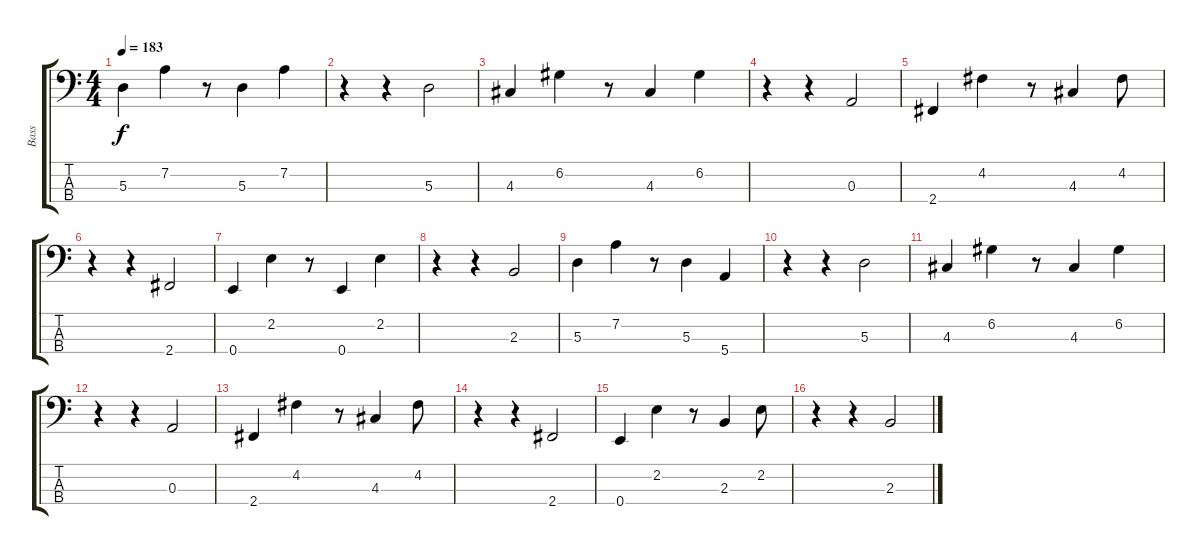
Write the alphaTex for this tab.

\track ("Bass" "Bass") {instrument electricbassfinger}
\staff {score tabs}
\tuning (G2 D2 A1 E1) {hide}
\ts (4 4)
\tempo 183
\clef f4
\ks c
5.3.4{dy f} 7.2.4 r.8 5.3.4 7.2.4 |
r.4 r.4 5.3.2 |
4.3.4 6.2.4 r.8 4.3.4 6.2.4 |
r.4 r.4 0.3.2 |
2.4.4 4.2.4 r.8 4.3.4 4.2.8 |
r.4 r.4 2.4.2 |
0.4.4 2.2.4 r.8 0.4.4 2.2.4 |
r.4 r.4 2.3.2 |
5.3.4 7.2.4 r.8 5.3.4 5.4.4 |
r.4 r.4 5.3.2 |
4.3.4 6.2.4 r.8 4.3.4 6.2.4 |
r.4 r.4 0.3.2 |
2.4.4 4.2.4 r.8 4.3.4 4.2.8 |
r.4 r.4 2.4.2 |
0.4.4 2.2.4 r.8 2.3.4 2.2.8 |
r.4 r.4 2.3.2
